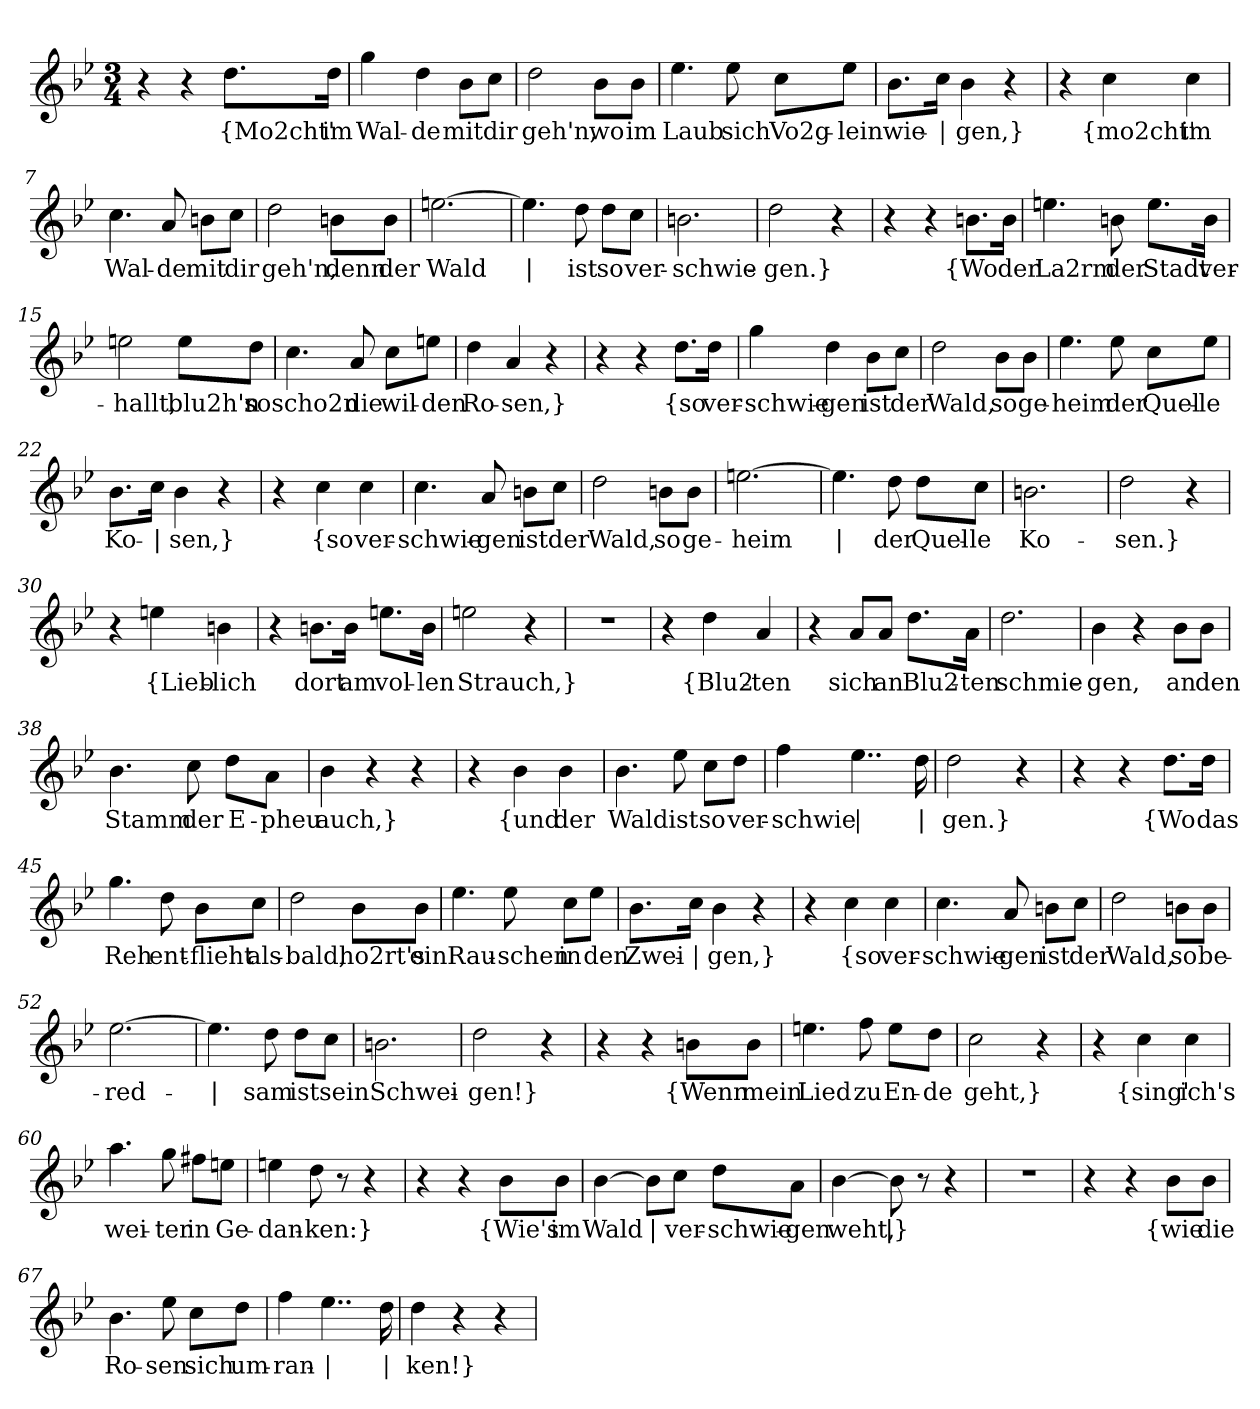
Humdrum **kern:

**kern	**text
*part1	*part1
*staff1	*staff1
*clefG2	*
*k[b-e-]	*
*M3/4	*
=1	=1
4r	.
4r	.
!	!LO:LY:b
8.dd\L	{Mo2cht'
!	!LO:LY:b
16dd\Jk	im
=2	=2
!	!LO:LY:b
4gg\	Wal-
!	!LO:LY:b
4dd\	-de
!	!LO:LY:b
8b-\L	mit
!	!LO:LY:b
8cc\J	dir
=3	=3
!	!LO:LY:b
2dd\	geh'n,
!	!LO:LY:b
8b-\L	wo
!	!LO:LY:b
8b-\J	im
=4	=4
!	!LO:LY:b
4.ee-\	Laub
!	!LO:LY:b
8ee-\	sich
!	!LO:LY:b
8cc\L	Vo2g-
!	!LO:LY:b
8ee-\J	-lein
=5	=5
!	!LO:LY:b
8.b-\L	wie-
!	!LO:LY:b
16cc\Jk	|
!	!LO:LY:b
4b-\	-gen,}
4r	.
=6	=6
4r	.
!	!LO:LY:b
4cc\	{mo2cht'
!	!LO:LY:b
4cc\	im
!!LO:LB:g=z
=7	=7
!	!LO:LY:b
4.cc\	Wal-
!	!LO:LY:b
8a/	-de
!	!LO:LY:b
8bn\L	mit
!	!LO:LY:b
8cc\J	dir
=8	=8
!	!LO:LY:b
2dd\	geh'n,
!	!LO:LY:b
8bn\L	denn
!	!LO:LY:b
8b\J	der
=9	=9
!	!LO:LY:b
[2.een\	Wald
=10	=10
!	!LO:LY:b
4.ee\]	|
!	!LO:LY:b
8dd\	ist
!	!LO:LY:b
8dd\L	so
!	!LO:LY:b
8cc\J	ver-
=11	=11
!	!LO:LY:b
2.bn\	-schwie-
=12	=12
!	!LO:LY:b
2dd\	-gen.}
4r	.
=13	=13
4r	.
4r	.
!	!LO:LY:b
8.bn\L	{Wo
!	!LO:LY:b
16b\Jk	der
!!LO:LB:g=z
=14	=14
!	!LO:LY:b
4.een\	La2rm
!	!LO:LY:b
8bn\	der
!	!LO:LY:b
8.ee\L	Stadt
!	!LO:LY:b
16b\Jk	ver-
=15	=15
!	!LO:LY:b
2een\	hallt,
!	!LO:LY:b
8ee\L	blu2h'n
!	!LO:LY:b
8dd\J	so
=16	=16
!	!LO:LY:b
4.cc\	scho2n
!	!LO:LY:b
8a/	die
!	!LO:LY:b
8cc\L	wil-
!	!LO:LY:b
8een\J	-den
=17	=17
!	!LO:LY:b
4dd\	Ro-
!	!LO:LY:b
4a/	-sen,}
4r	.
=18	=18
4r	.
4r	.
!	!LO:LY:b
8.dd\L	{so
!	!LO:LY:b
16dd\Jk	ver-
!!LO:LB:g=z
=19	=19
!	!LO:LY:b
4gg\	schwie-
!	!LO:LY:b
4dd\	-gen
!	!LO:LY:b
8b-\L	ist
!	!LO:LY:b
8cc\J	der
=20	=20
!	!LO:LY:b
2dd\	Wald,
!	!LO:LY:b
8b-\L	so
!	!LO:LY:b
8b-\J	ge-
=21	=21
!	!LO:LY:b
4.ee-\	-heim
!	!LO:LY:b
8ee-\	der
!	!LO:LY:b
8cc\L	Quel-
!	!LO:LY:b
8ee-\J	-le
=22	=22
!	!LO:LY:b
8.b-\L	Ko-
!	!LO:LY:b
16cc\Jk	|
!	!LO:LY:b
4b-\	-sen,}
4r	.
=23	=23
4r	.
!	!LO:LY:b
4cc\	{so
!	!LO:LY:b
4cc\	ver-
=24	=24
!	!LO:LY:b
4.cc\	-schwie-
!	!LO:LY:b
8a/	-gen
!	!LO:LY:b
8bn\L	ist
!	!LO:LY:b
8cc\J	der
!!LO:LB:g=z
=25	=25
!	!LO:LY:b
2dd\	Wald,
!	!LO:LY:b
8bn\L	so
!	!LO:LY:b
8b\J	ge-
=26	=26
!	!LO:LY:b
[2.een\	-heim
=27	=27
!	!LO:LY:b
4.ee\]	|
!	!LO:LY:b
8dd\	der
!	!LO:LY:b
8dd\L	Quel-
!	!LO:LY:b
8cc\J	-le
=28	=28
!	!LO:LY:b
2.bn\	Ko-
=29	=29
!	!LO:LY:b
2dd\	-sen.}
4r	.
=30	=30
4r	.
!	!LO:LY:b
4een\	{Lieb-
!	!LO:LY:b
4bn\	-lich
=31	=31
4r	.
!	!LO:LY:b
8.bn\L	dort
!	!LO:LY:b
16b\Jk	am
!	!LO:LY:b
8.een\L	vol-
!	!LO:LY:b
16b\Jk	-len
=32	=32
!	!LO:LY:b
2een\	Strauch,}
4r	.
=33	=33
2.r	.
!!LO:LB:g=z
=34	=34
4r	.
!	!LO:LY:b
4dd\	{Blu2-
!	!LO:LY:b
4a/	-ten
=35	=35
4r	.
!	!LO:LY:b
8a/L	sich
!	!LO:LY:b
8a/J	an
!	!LO:LY:b
8.dd\L	Blu2-
!	!LO:LY:b
16a\Jk	-ten
=36	=36
!	!LO:LY:b
2.dd\	schmie-
=37	=37
!	!LO:LY:b
4b-\	-gen,
4r	.
!	!LO:LY:b
8b-\L	an
!	!LO:LY:b
8b-\J	den
=38	=38
!	!LO:LY:b
4.b-\	Stamm
!	!LO:LY:b
8cc\	der
!	!LO:LY:b
8dd\L	E-
!	!LO:LY:b
8a\J	-pheu
=39	=39
!	!LO:LY:b
4b-\	auch,}
4r	.
4r	.
=40	=40
4r	.
!	!LO:LY:b
4b-\	{und
!	!LO:LY:b
4b-\	der
!!LO:LB:g=z
=41	=41
!	!LO:LY:b
4.b-\	Wald
!	!LO:LY:b
8ee-\	ist
!	!LO:LY:b
8cc\L	so
!	!LO:LY:b
8dd\J	ver-
=42	=42
!	!LO:LY:b
4ff\	-schwie
!	!LO:LY:b
4..ee-\	|
!	!LO:LY:b
16dd\	|
=43	=43
!	!LO:LY:b
2dd\	-gen.}
4r	.
=44	=44
4r	.
4r	.
!	!LO:LY:b
8.dd\L	{Wo
!	!LO:LY:b
16dd\Jk	das
=45	=45
!	!LO:LY:b
4.gg\	Reh
!	!LO:LY:b
8dd\	ent-
!	!LO:LY:b
8b-\L	-flieht
!	!LO:LY:b
8cc\J	als-
=46	=46
!	!LO:LY:b
2dd\	-bald,
!	!LO:LY:b
8b-\L	ho2rt's
!	!LO:LY:b
8b-\J	ein
!!LO:LB:g=z
=47	=47
!	!LO:LY:b
4.ee-\	Rau-
!	!LO:LY:b
8ee-\	-schen
!	!LO:LY:b
8cc\L	in
!	!LO:LY:b
8ee-\J	den
=48	=48
!	!LO:LY:b
8.b-\L	Zwei-
!	!LO:LY:b
16cc\Jk	|
!	!LO:LY:b
4b-\	-gen,}
4r	.
=49	=49
4r	.
!	!LO:LY:b
4cc\	{so
!	!LO:LY:b
4cc\	ver-
=50	=50
!	!LO:LY:b
4.cc\	-schwie-
!	!LO:LY:b
8a/	-gen
!	!LO:LY:b
8bn\L	ist
!	!LO:LY:b
8cc\J	der
=51	=51
!	!LO:LY:b
2dd\	Wald,
!	!LO:LY:b
8bn\L	so
!	!LO:LY:b
8b\J	be-
=52	=52
!	!LO:LY:b
[2.ee-\	-red-
=53	=53
!	!LO:LY:b
4.ee-\]	|
!	!LO:LY:b
8dd\	-sam
!	!LO:LY:b
8dd\L	ist
!	!LO:LY:b
8cc\J	sein
!!LO:LB:g=z
=54	=54
!	!LO:LY:b
2.bn\	Schwei-
=55	=55
!	!LO:LY:b
2dd\	-gen!}
4r	.
=56	=56
4r	.
4r	.
!	!LO:LY:b
8bn\L	{Wenn
!	!LO:LY:b
8b\J	mein
=57	=57
!	!LO:LY:b
4.een\	Lied
!	!LO:LY:b
8ff\	zu
!	!LO:LY:b
8ee\L	En-
!	!LO:LY:b
8dd\J	-de
=58	=58
!	!LO:LY:b
2cc\	geht,}
4r	.
=59	=59
4r	.
!	!LO:LY:b
4cc\	{sing'
!	!LO:LY:b
4cc\	ich's
=60	=60
!	!LO:LY:b
4.aa\	wei-
!	!LO:LY:b
8gg\	-ter
!	!LO:LY:b
8ff#X\L	in
!	!LO:LY:b
8een\J	Ge-
=61	=61
!	!LO:LY:b
4een\	-dan-
!	!LO:LY:b
8dd\	-ken:}
8r	.
4r	.
!!LO:LB:g=z
=62	=62
4r	.
4r	.
!	!LO:LY:b
8b-\L	{Wie's
!	!LO:LY:b
8b-\J	im
=63	=63
!	!LO:LY:b
[4b-\	Wald
!	!LO:LY:b
8b-\L]	|
!	!LO:LY:b
8cc\J	ver-
!	!LO:LY:b
8dd\L	-schwie-
!	!LO:LY:b
8a\J	-gen
=64	=64
!	!LO:LY:b
[4b-\	weht,
!	!LO:LY:b
8b-\]	|}
8r	.
4r	.
=65	=65
2.r	.
=66	=66
4r	.
4r	.
!	!LO:LY:b
8b-\L	{wie
!	!LO:LY:b
8b-\J	die
=67	=67
!	!LO:LY:b
4.b-\	Ro-
!	!LO:LY:b
8ee-\	-sen
!	!LO:LY:b
8cc\L	sich
!	!LO:LY:b
8dd\J	um-
=68	=68
!	!LO:LY:b
4ff\	-ran-
!	!LO:LY:b
4..ee-\	|
!	!LO:LY:b
16dd\	|
!!LO:PB:g=z
=69	=69
!	!LO:LY:b
4dd\	-ken!}
4r	.
4r	.
=	=
*-	*-
